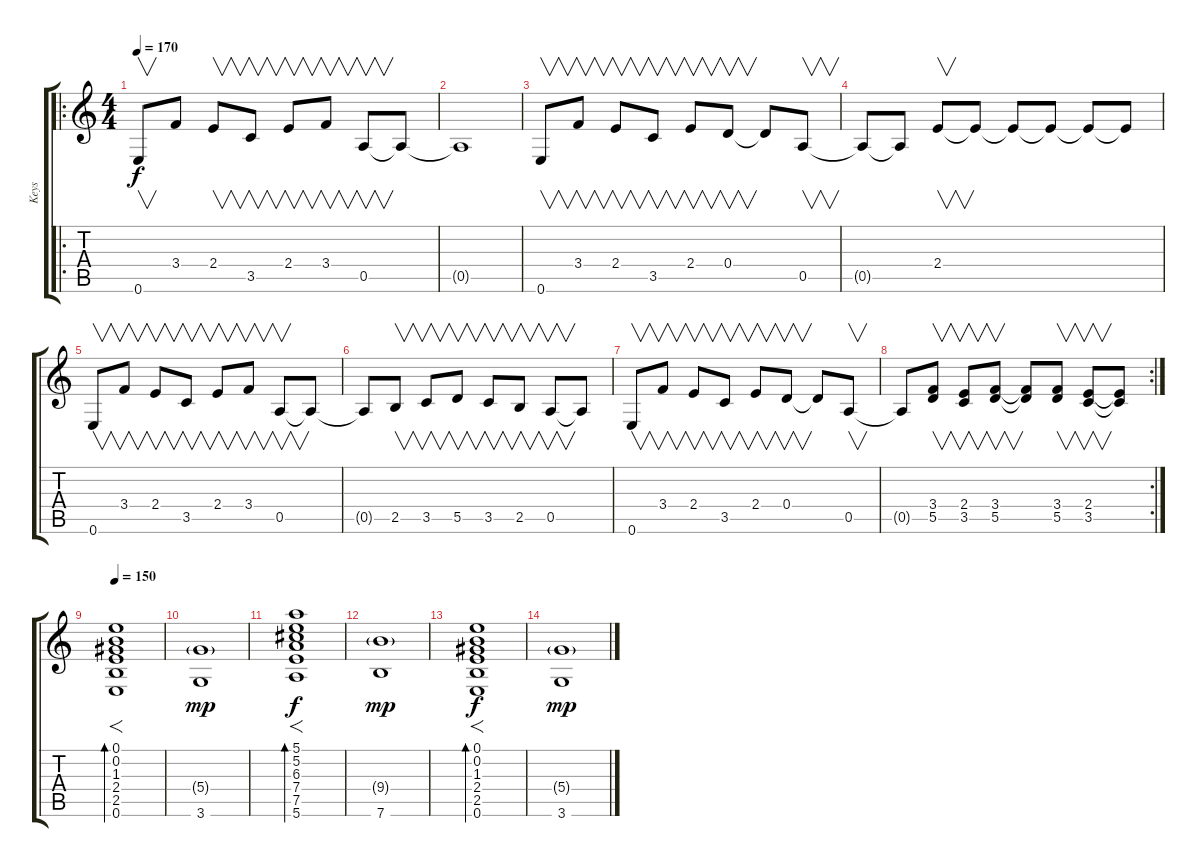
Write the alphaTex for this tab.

\track ("Keys" "Keys") {instrument lead7fifths}
\staff {score tabs}
\tuning (E5 B4 G4 D4 A3 E3) {hide}
\ro
\ts (4 4)
\tempo 170
\clef g2
\ks c
0.6.8{v dy f volume 10 balance 8 instrument koto} 3.4.8 2.4.8{v} 3.5.8{v} 2.4.8{v} 3.4.8{v} 0.5.8{v} 0.5{t}.8 |
0.5{t}.1 |
0.6.8{v} 3.4.8{v} 2.4.8{v} 3.5.8{v} 2.4.8{v} 0.4.8{v} 0.4{t}.8 0.5.8{v} |
0.5{t}.8 0.5{t}.8 2.4.8{v} 2.4{t}.8 2.4{t}.8 2.4{t}.8 2.4{t}.8 2.4{t}.8 |
0.6.8{v} 3.4.8{v} 2.4.8{v} 3.5.8{v} 2.4.8{v} 3.4.8{v} 0.5.8{v} 0.5{t}.8 |
0.5{t}.8 2.5.8{v} 3.5.8{v} 5.5.8{v} 3.5.8{v} 2.5.8{v} 0.5.8{v} 0.5{t}.8 |
0.6.8{v} 3.4.8{v} 2.4.8{v} 3.5.8{v} 2.4.8{v} 0.4.8{v} 0.4{t}.8 0.5.8{v} |
\rc 2
0.5{t}.8 (3.4 5.5).8{v} (2.4 3.5).8{v} (3.4 5.5).8{v} (3.4{t} 5.5{t}).8 (3.4 5.5).8{v} (2.4 3.5).8{v} (2.4{t} 3.5{t}).8 |
\tempo 150
(0.1 0.2 1.3 2.4 2.5 0.6).1{f bd 480 instrument pad4choir} |
(5.4{g} 3.6).1{dy mp} |
(5.1 5.2 6.3 7.4 7.5 5.6).1{f bd 480 dy f instrument pad4choir} |
(9.4{g} 7.6).1{dy mp} |
(0.1 0.2 1.3 2.4 2.5 0.6).1{f bd 480 dy f instrument pad4choir} |
(5.4{g} 3.6).1{dy mp}
